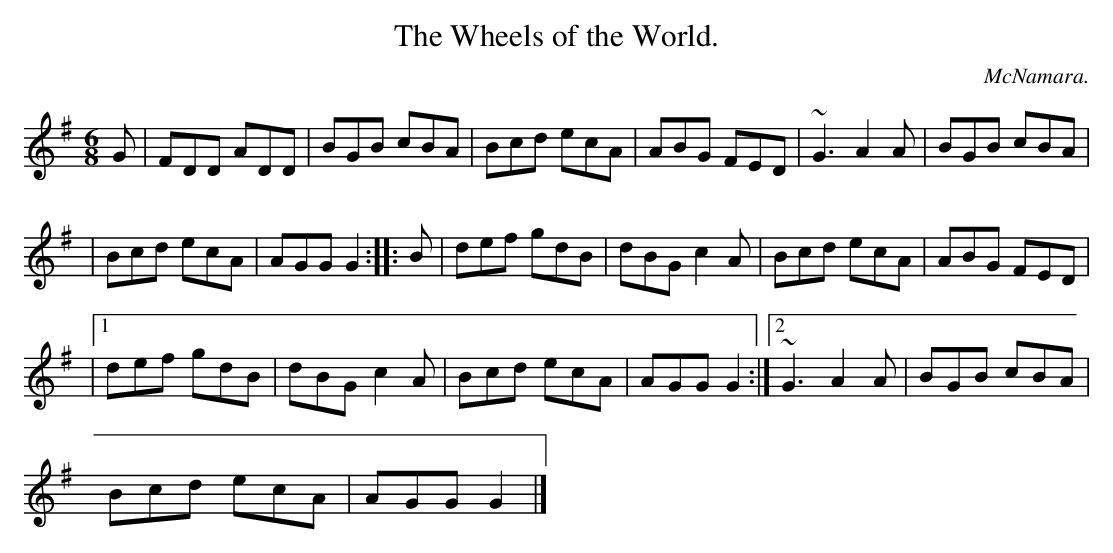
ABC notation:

X:1
T: The Wheels of the World.
C: McNamara.
M: 6/8
K: G
G|FDD ADD|BGB cBA|Bcd ecA|ABG FED|~G3 A2 A|BGB cBA|
|Bcd ecA|AGG G2::B|def gdB|dBG c2 A|Bcd ecA|ABG FED|
|[1 def gdB|dBG c2 A|Bcd ecA|AGG G2:|[2 ~G3 A2 A|BGB cBA|
Bcd ecA|AGG G2|]
